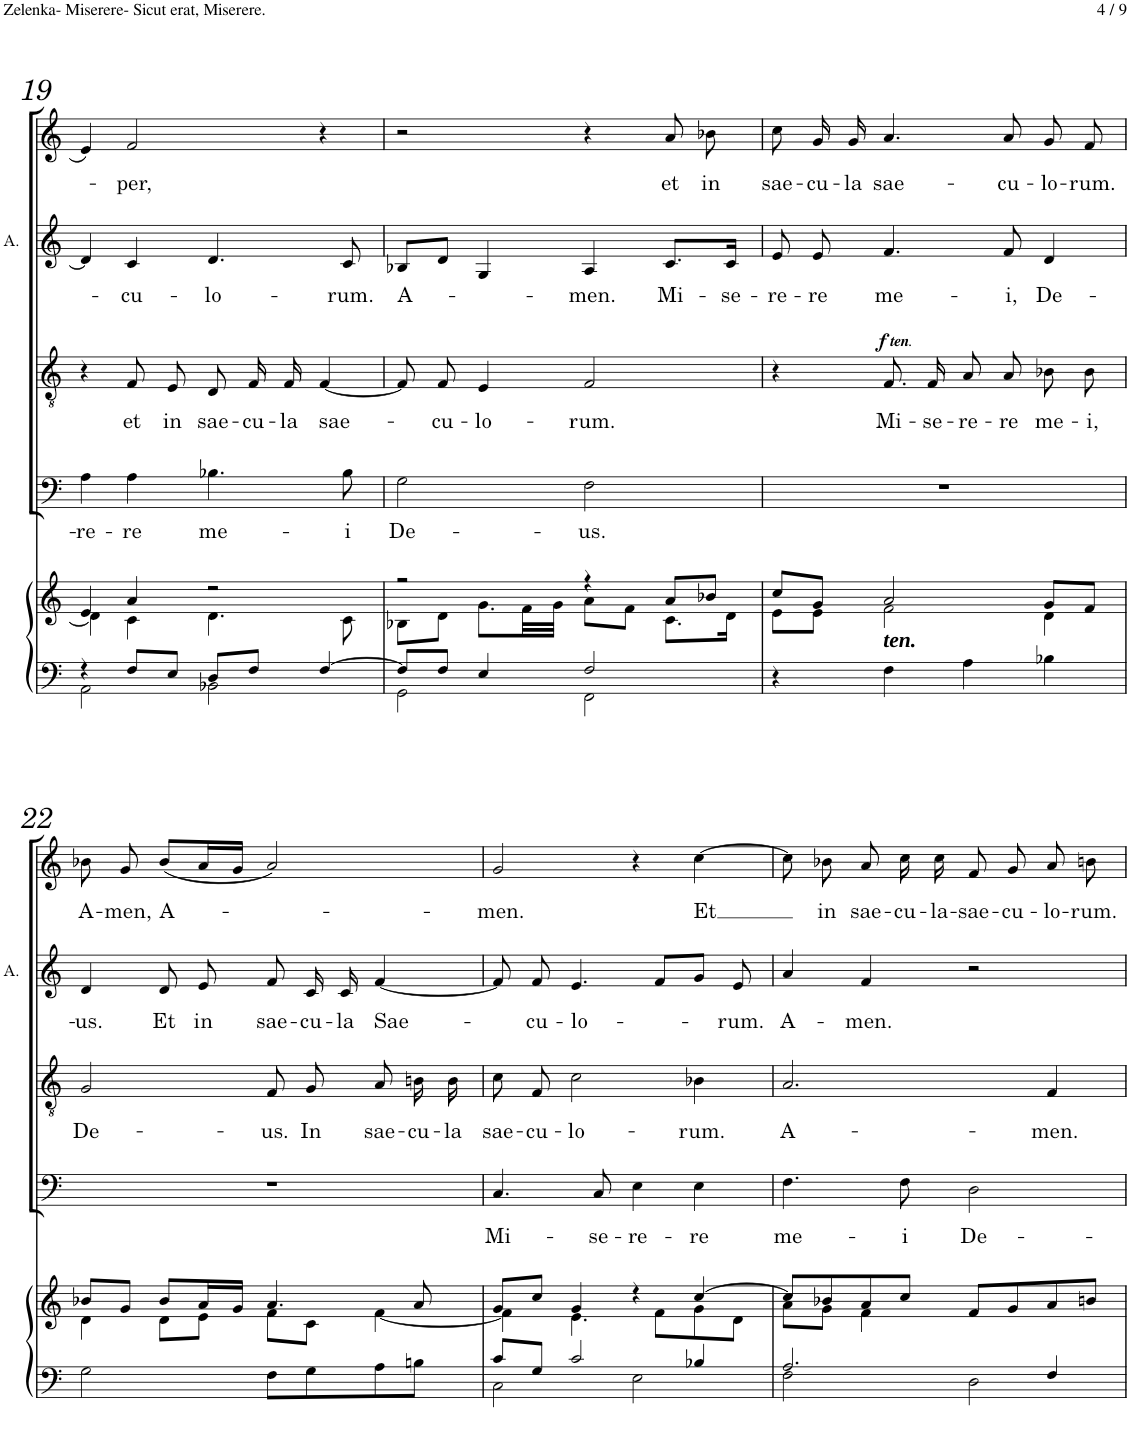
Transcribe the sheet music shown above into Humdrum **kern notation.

**kern	**kern	**kern	**text	**kern	**text	**dynam	**kern	**text	**kern	**text
*part5	*part5	*part4	*part4	*part3	*part3	*part3	*part2	*part2	*part1	*part1
*staff6	*staff5	*staff4	*staff4	*staff3	*staff3	*staff3	*staff2	*staff2	*staff1	*staff1
*I"Piano	*	*I"Basse	*	*I"Ténor	*	*	*I"Alto	*	*I"Soprano	*
*I'Pno	*	*	*	*	*	*	*I'A.	*	*	*
!!LO:PB:g=z
*clefF4	*clefG2	*clefF4	*	*clefGv2	*	*	*clefG2	*	*clefG2	*
*k[]	*k[]	*k[]	*	*k[]	*	*	*k[]	*	*k[]	*
*M4/4	*M4/4	*M4/4	*	*M4/4	*	*	*M4/4	*	*M4/4	*
*met(c)	*met(c)	*met(c)	*	*met(c)	*	*	*met(c)	*	*met(c)	*
=19	=19	=19	=19	=19	=19	=19	=19	=19	=19	=19
*^	*^	*	*	*	*	*	*	*	*	*
!	!	!	!	!	!LO:LY:b	!	!	!	!	!	!	!
4r	2AA\	4e/	4d\]	4A\	-re-	4r	.	.	4d/]	.	4e/	.
!	!	!	!	!	!LO:LY:b	!	!LO:LY:b	!	!	!LO:LY:b	!	!LO:LY:b
8F/L	.	4a/	4c\	4A\	-re	8F/L	et	.	4c/	-cu-	2f/	-per,
!	!	!	!	!	!	!	!LO:LY:b	!	!	!	!	!
8E/J	.	.	.	.	.	8E/J	in	.	.	.	.	.
!	!	!	!	!	!LO:LY:b	!	!LO:LY:b	!	!	!LO:LY:b	!	!
8D/L	2BB-X\	2r	4.d\	4.B-X\	me-	8D/L	sae-	.	4.d/	-lo-	.	.
!	!	!	!	!	!	!	!LO:LY:b	!	!	!	!	!
8F/J	.	.	.	.	.	16F/L	-cu-	.	.	.	.	.
!	!	!	!	!	!	!	!LO:LY:b	!	!	!	!	!
.	.	.	.	.	.	16F/JJ	-la	.	.	.	.	.
!	!	!	!	!	!	!	!LO:LY:b	!	!	!	!	!
[4F/	.	.	.	.	.	[4F/	sae-	.	.	.	4r	.
!	!	!	!	!	!LO:LY:b	!	!	!	!	!LO:LY:b	!	!
.	.	.	8c\	8B-\	-i	.	.	.	8c/	-rum.	.	.
=20	=20	=20	=20	=20	=20	=20	=20	=20	=20	=20	=20	=20
!	!	!	!	!	!LO:LY:b	!	!	!	!	!LO:LY:b	!	!
8F/L]	2GG\	2r	8B-X\L	2G\	De-	8F/L]	.	.	8B-X/L	A-	2r	.
!	!	!	!	!	!	!	!LO:LY:b	!	!	!	!	!
8F/J	.	.	8d\J	.	.	8F/J	-cu-	.	8d/J	.	.	.
!	!	!	!	!	!	!	!LO:LY:b	!	!	!	!	!
4E/	.	.	8.g\L	.	.	4E/	-lo-	.	4G/	.	.	.
.	.	.	32f\LL	.	.	.	.	.	.	.	.	.
.	.	.	32g\JJJ	.	.	.	.	.	.	.	.	.
!	!	!	!	!	!LO:LY:b	!	!LO:LY:b	!	!	!LO:LY:b	!	!
2F/	2FF\	4r	8a\L	2F\	-us.	2F/	-rum.	.	4A/	-men.	4r	.
.	.	.	8f\J	.	.	.	.	.	.	.	.	.
!	!	!	!	!	!	!	!	!	!	!LO:LY:b	!	!LO:LY:b
.	.	8a/L	8.c\L	.	.	.	.	.	8.c/L	Mi-	8a/	et
!	!	!	!	!	!	!	!	!	!	!	!	!LO:LY:b
.	.	8b-X/J	.	.	.	.	.	.	.	.	8b-X\	in
!	!	!	!	!	!	!	!	!	!	!LO:LY:b	!	!
.	.	.	16d\Jk	.	.	.	.	.	16c/Jk	-se-	.	.
*v	*v	*	*	*	*	*	*	*	*	*	*	*
=21	=21	=21	=21	=21	=21	=21	=21	=21	=21	=21	=21
!	!	!	!	!	!	!	!	!	!LO:LY:b	!	!LO:LY:b
4r	8cc/L	8e\L	1r	.	4r	.	.	8e/	-re-	8cc\	sae-
!	!	!	!	!	!	!	!	!	!LO:LY:b	!	!LO:LY:b
.	8g/J	8e\J	.	.	.	.	.	8e/	-re	16g/	-cu-
!	!	!	!	!	!	!	!	!	!	!	!LO:LY:b
.	.	.	.	.	.	.	.	.	.	16g/	-la
!LO:TX:a:Bi:t=ten.	!	!	!	!	!	!	!	!	!	!	!
!	!	!	!	!	!	!LO:LY:b	!LO:DY:a	!	!LO:LY:b	!	!LO:LY:b
!	!	!	!	!	!	!	!LO:DY:n=1:a	!	!	!	!
4F\	2a/	2f\	.	.	8.F/L	Mi-	f other-dynamics	4.f/	me-	4.a/	sae-
!	!	!	!	!	!	!LO:LY:b	!	!	!	!	!
.	.	.	.	.	16F/Jk	-se-	.	.	.	.	.
!	!	!	!	!	!	!LO:LY:b	!	!	!	!	!
4A\	.	.	.	.	8A/L	-re-	.	.	.	.	.
!	!	!	!	!	!	!LO:LY:b	!	!	!LO:LY:b	!	!LO:LY:b
.	.	.	.	.	8A/J	-re	.	8f/	-i,	8a/	-cu-
!	!	!	!	!	!	!LO:LY:b	!	!	!LO:LY:b	!	!LO:LY:b
4B-X\	8g/L	4d\	.	.	8B-X\L	me-	.	4d/	De-	8g/	-lo-
!	!	!	!	!	!	!LO:LY:b	!	!	!	!	!LO:LY:b
.	8f/J	.	.	.	8B-\J	-i,	.	.	.	8f/	-rum.
!!LO:LB:g=z
=22	=22	=22	=22	=22	=22	=22	=22	=22	=22	=22	=22
!	!	!	!	!	!	!LO:LY:b	!	!	!LO:LY:b	!	!LO:LY:b
2G\	8b-X/L	4d\	1r	.	2G/	De-	.	4d/	-us.	8b-X\	A-
!	!	!	!	!	!	!	!	!	!	!	!LO:LY:b
.	8g/J	.	.	.	.	.	.	.	.	8g/	-men,
!	!	!	!	!	!	!	!	!	!LO:LY:b	!	!LO:LY:b
.	8b-/L	8d\L	.	.	.	.	.	8d/	Et	(8b-/L	A-
!	!	!	!	!	!	!	!	!	!LO:LY:b	!	!
.	16a/L	8e\J	.	.	.	.	.	8e/	in	16a/L	.
.	16g/JJ	.	.	.	.	.	.	.	.	16g/JJ	.
!	!	!	!	!	!	!LO:LY:b	!	!	!LO:LY:b	!	!
8F\L	4.a/	8f\L	.	.	8F/L	-us.	.	8f/	sae-	2a/)	.
!	!	!	!	!	!	!LO:LY:b	!	!	!LO:LY:b	!	!
8G\	.	8c\J	.	.	8G/J	In	.	16c/	-cu-	.	.
!	!	!	!	!	!	!	!	!	!LO:LY:b	!	!
.	.	.	.	.	.	.	.	16c/	-la	.	.
!	!	!	!	!	!	!LO:LY:b	!	!	!LO:LY:b	!	!
8A\	.	[4f\	.	.	8A/L	sae-	.	[4f/	Sae-	.	.
!	!	!	!	!	!	!LO:LY:b	!	!	!	!	!
8Bn\J	8a/	.	.	.	16Bn/L	-cu-	.	.	.	.	.
!	!	!	!	!	!	!LO:LY:b	!	!	!	!	!
.	.	.	.	.	16B/JJ	-la	.	.	.	.	.
=23	=23	=23	=23	=23	=23	=23	=23	=23	=23	=23	=23
*^	*	*	*	*	*	*	*	*	*	*	*
!	!	!	!	!	!LO:LY:b	!	!LO:LY:b	!	!	!	!	!LO:LY:b
8c/L	2C\	8g/L	4f\]	4.C/	Mi-	8c/L	sae-	.	8f/]	.	2g/	-men.
!	!	!	!	!	!	!	!LO:LY:b	!	!	!LO:LY:b	!	!
8G/J	.	8cc/J	.	.	.	8F/J	-cu-	.	8f/	-cu-	.	.
!	!	!	!	!	!	!	!LO:LY:b	!	!	!LO:LY:b	!	!
2c/	.	4g/	4.e\	.	.	2c\	-lo-	.	4.e/	-lo-	.	.
!	!	!	!	!	!LO:LY:b	!	!	!	!	!	!	!
.	.	.	.	8C/	-se-	.	.	.	.	.	.	.
!	!	!	!	!	!LO:LY:b	!	!	!	!	!	!	!
.	2E\	4r	.	4E\	-re-	.	.	.	.	.	4r	.
.	.	.	8f\L	.	.	.	.	.	8f/L	.	.	.
!	!	!	!	!	!LO:LY:b	!	!LO:LY:b	!	!	!	!	!LO:LY:b
4B-X/	.	[4cc/	8g\	4E\	-re	4B-X\	-rum.	.	8g/J	.	[4cc\	Et
!	!	!	!	!	!	!	!	!	!	!LO:LY:b	!	!
.	.	.	8d\J	.	.	.	.	.	8e/	-rum.	.	.
=24	=24	=24	=24	=24	=24	=24	=24	=24	=24	=24	=24	=24
!	!	!	!	!	!LO:LY:b	!	!LO:LY:b	!	!	!LO:LY:b	!	!
2.A/	2F\	8cc/L]	8a\L	4.F\	me-	2.A/	A-	.	4a/	A-	8cc\]	.
!	!	!	!	!	!	!	!	!	!	!	!	!LO:LY:b
.	.	8b-X/	8g\J	.	.	.	.	.	.	.	8b-X\	in
!	!	!	!	!	!	!	!	!	!	!LO:LY:b	!	!LO:LY:b
.	.	8a/	4f\	.	.	.	.	.	4f/	-men.	8a/	sae-
!	!	!	!	!	!LO:LY:b	!	!	!	!	!	!	!LO:LY:b
.	.	8cc/J	.	8F\	-i	.	.	.	.	.	16cc\	-cu-
!	!	!	!	!	!	!	!	!	!	!	!	!LO:LY:b
.	.	.	.	.	.	.	.	.	.	.	16cc\	-la-
!	!	!	!	!	!LO:LY:b	!	!	!	!	!	!	!LO:LY:b
.	2D\	2ryy	8f/L	2D\	De-	.	.	.	2r	.	8f/	-sae-
!	!	!	!	!	!	!	!	!	!	!	!	!LO:LY:b
.	.	.	8g/	.	.	.	.	.	.	.	8g/	-cu-
!	!	!	!	!	!	!	!LO:LY:b	!	!	!	!	!LO:LY:b
4F/	.	.	8a/	.	.	4F/	-men.	.	.	.	8a/	-lo-
!	!	!	!	!	!	!	!	!	!	!	!	!LO:LY:b
.	.	.	8bn/J	.	.	.	.	.	.	.	8bn\	-rum.
*v	*v	*	*	*	*	*	*	*	*	*	*	*
*	*v	*v	*	*	*	*	*	*	*	*	*
=	=	=	=	=	=	=	=	=	=	=
*-	*-	*-	*-	*-	*-	*-	*-	*-	*-	*-
